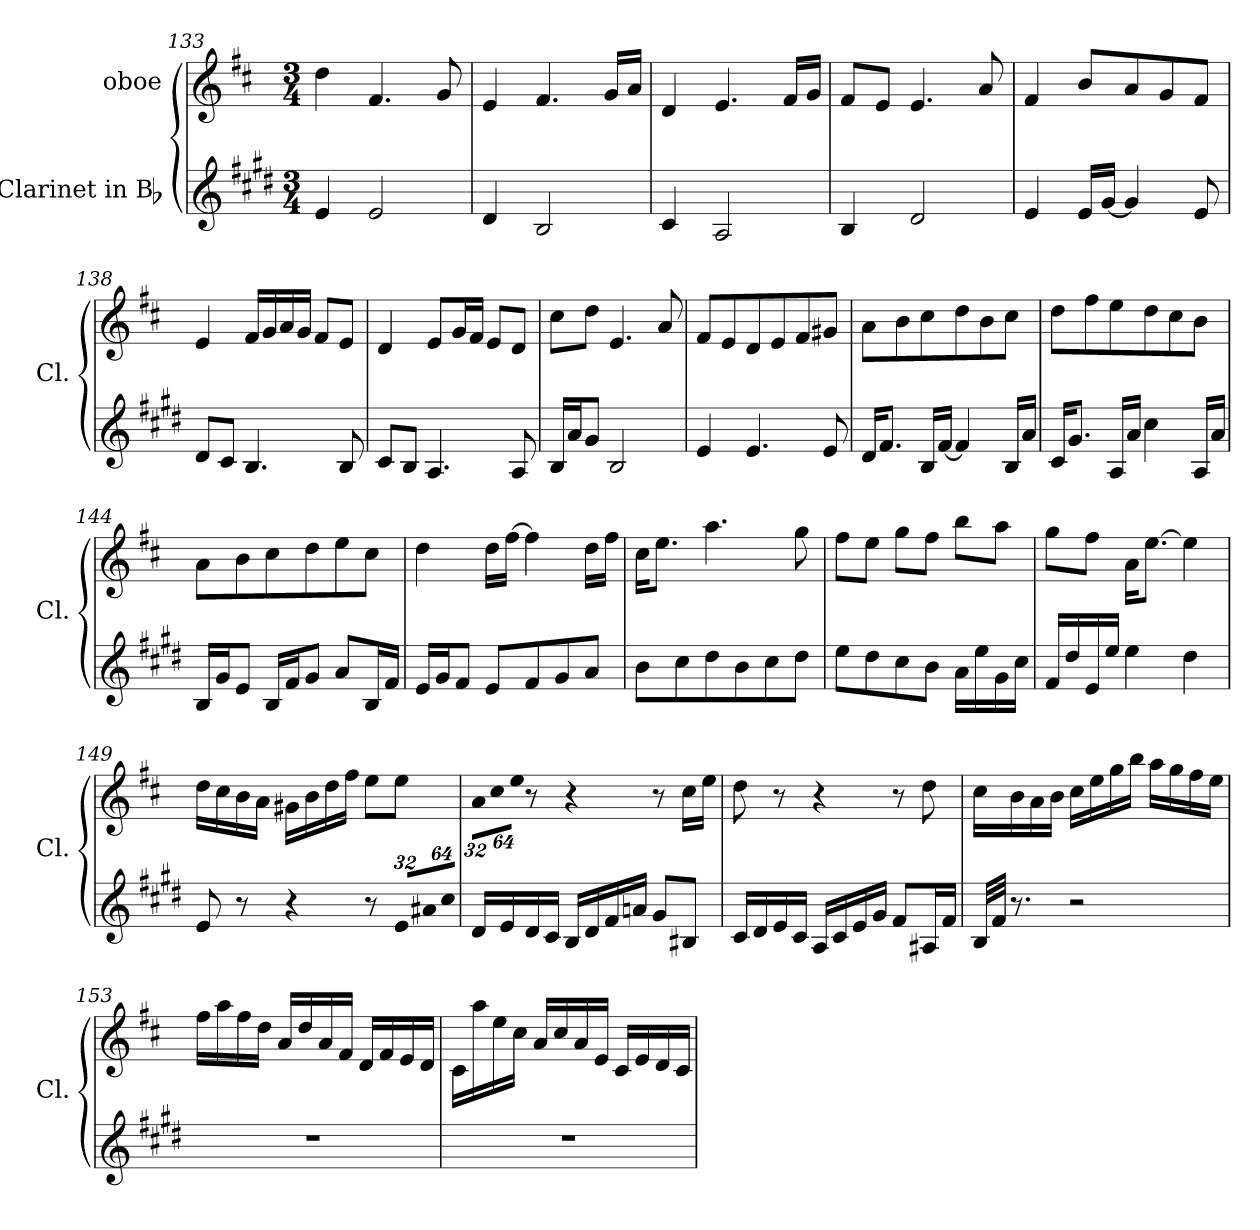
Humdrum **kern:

**kern	**kern
*part2	*part1
*staff2	*staff1
*I"Clarinet in Bb	*I"oboe
*I'Cl.	*
*clefG2	*clefG2
*ITrd1c2	*
*k[f#c#]	*k[f#c#]
*D:	*D:
*M3/4	*M3/4
=133	=133
4di/	4ddi\
2di/	4.f#i/
.	8gi/
=134	=134
4c#i/	4ei/
2Ai/	4.f#i/
.	16gi/LL
.	16ai/JJ
=135	=135
4Bi/	4di/
2Gi/	4.ei/
.	16f#i/LL
.	16gi/JJ
=136	=136
4Ai/	8f#i/L
.	8ei/J
2c#i/	4.ei/
.	8ai/
!!LO:LB:g=z
=137	=137
4di/	4f#i/
16di/LL	8bi/L
[<16f#i/JJ	.
4f#i/]	8ai/
.	8gi/
8di/	8f#i/J
=138	=138
8c#i/L	4ei/
8Bi/J	.
4.Ai/	16f#i/LL
.	16gi/
.	16ai/
.	16gi/JJ
.	8f#i/L
8Ai/	8ei/J
=139	=139
8Bi/L	4di/
8Ai/J	.
4.Gi/	8ei/L
.	16gi/L
.	16f#i/JJ
.	8ei/L
8Gi/	8di/J
=140	=140
16Ai/LL	8cc#i\L
16gi/J	.
8f#i/J	8ddi\J
2Ai/	4.ei/
.	8ai/
=141	=141
4di/	8f#i/L
.	8ei/
4.di/	8di/
.	8ei/
.	8f#i/
8di/	8g#Xi/J
=142	=142
16c#i/KL	8ai\L
8.ei/J	.
.	8bi\
16Ai/LL	8cc#i\
[<16ei/JJ	.
4ei/]	8ddi\
.	8bi\
16Ai/LL	8cc#i\J
16gi/JJ	.
=143	=143
16Bi/KL	8ddi\L
8.f#i/J	.
.	8ff#i\
16Gi/LL	8eei\
16gi/JJ	.
4bi\	8ddi\
.	8cc#i\
16Gi/LL	8bi\J
16gi/JJ	.
=144	=144
16Ai/LL	8ai\L
16f#i/J	.
8di/J	8bi\
16Ai/LL	8cc#i\
16ei/J	.
8f#i/J	8ddi\
8gi/L	8eei\
16Ai/L	8cc#i\J
16ei/JJ	.
=145	=145
16di/LL	4ddi\
16f#i/J	.
8ei/J	.
8di/L	16ddi\LL
.	[>16ff#i\JJ
8ei/	4ff#i\]
8f#i/	.
8gi/J	16ddi\LL
.	16ff#i\JJ
=146	=146
8ai\L	16cc#i\KL
.	8.eei\J
8bi\	.
8cc#i\	4.aai\
8ai\	.
8bi\	.
8cc#i\J	8ggi\
!!LO:LB:g=z
=147	=147
8ddi\L	8ff#i\L
8cc#i\	8eei\J
8bi\	8ggi\L
8ai\J	8ff#i\J
16gi\LL	8bbi\L
16ddi\	.
16f#i\	8aai\J
16bi\JJ	.
=148	=148
16ei/LL	8ggi\L
16cc#i/	.
16di/	8ff#i\J
16ddi/JJ	.
4ddi\	16ai\KL
.	[>8.eei\J
4cc#i\	4eei\]
=149	=149
8di/	16ddi\LL
.	16cc#i\
8r	16bi\
.	16ai\JJ
4r	16g#Xi\LL
.	16bi\
.	16ddi\
.	16ff#i\JJ
8r	8eei\L
*Xbrackettup	*
!LO:N:vis=16	!
512%21di/LL	8eei\J
!LO:N:vis=16	!
1024%43g#Xi/	.
!LO:N:vis=16	!
1024%43bi/JJ	.
=150	=150
*	*Xbrackettup
!	!LO:N:vis=16
16c#i/LL	512%21ai\LL
!	!LO:N:vis=16
.	1024%43cc#i\
16di/	.
!	!LO:N:vis=16
.	1024%43eei\JJ
16c#i/	8r
16Bi/JJ	.
16Ai/LL	4r
16c#i/	.
16ei/	.
16gni/JJ	.
8f#i/L	8r
8A#Xi/J	16cc#i\LL
.	16eei\JJ
=151	=151
16Bi/LL	8ddi\
16c#i/	.
16di/	8r
16Bi/JJ	.
16Gi/LL	4r
16Bi/	.
16di/	.
16f#i/JJ	.
8ei/L	8r
16G#Xi/L	8ddi\
16ei/JJ	.
=152	=152
32Ai/LLL	16cc#i\LL
32ei/JJJ	.
8.r	16bi\
.	16ai\
.	16bi\JJ
2r	16cc#i\LL
.	16eei\
.	16ggi\
.	16bbi\JJ
.	16aai\LL
.	16ggi\
.	16ff#i\
.	16eei\JJ
=153	=153
!LO:N:vis=1	!
2.r	16ff#i\LL
.	16aai\
.	16ff#i\
.	16ddi\JJ
.	16ai/LL
.	16ddi/
.	16ai/
.	16f#i/JJ
.	16di/LL
.	16f#i/
.	16ei/
.	16di/JJ
!!LO:PB:g=z
=154	=154
!LO:N:vis=1	!
2.r	16c#i\LL
.	16aai\
.	16eei\
.	16cc#i\JJ
.	16ai/LL
.	16cc#i/
.	16ai/
.	16ei/JJ
.	16c#i/LL
.	16ei/
.	16di/
.	16c#i/JJ
=	=
*-	*-
